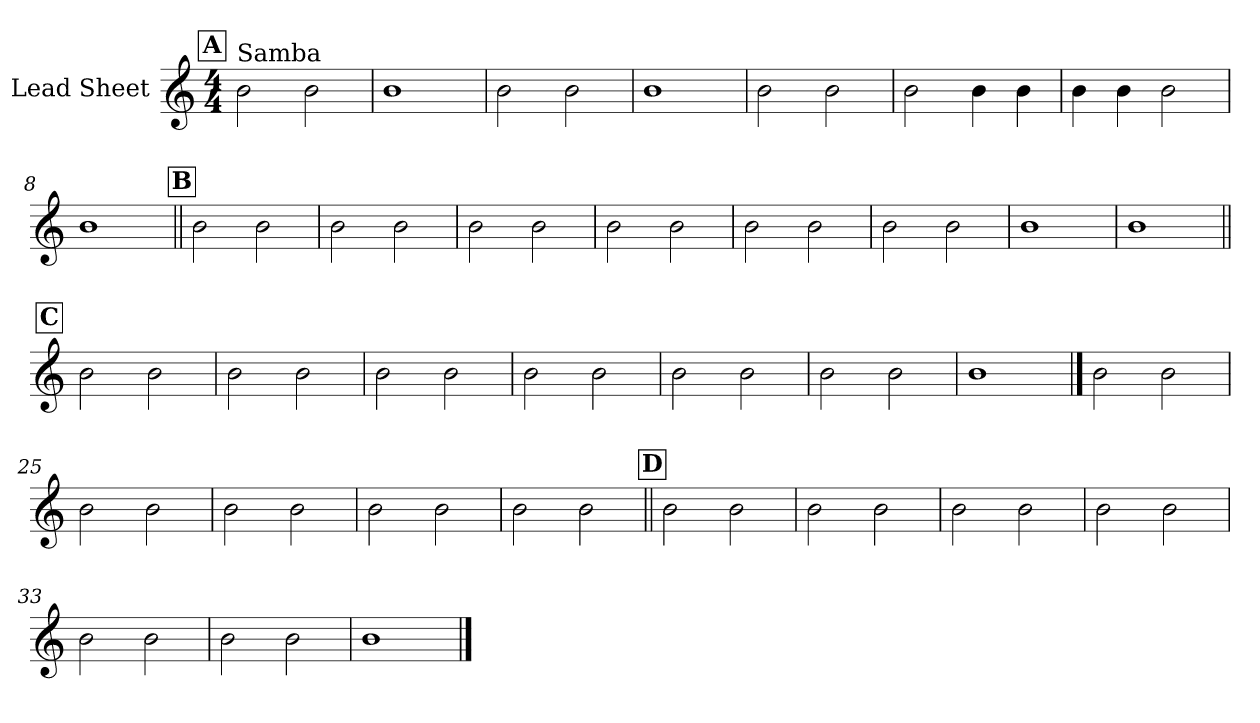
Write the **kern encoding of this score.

**kern
*part1
*staff1
*I"Lead Sheet
*clefG2
*k[]
*M4/4
!!LO:REH:place=s1:a:fs=14:t=A
=1
!LO:TX:a:t=Samba
2b\
2b\
=2
1b
=3
2b\
2b\
=4
1b
!!LO:LB:g=z
=5
2b\
2b\
=6
2b\
4b\
4b\
=7
4b\
4b\
2b\
=8
1b
!!LO:LB:g=z
!!LO:REH:place=s1:a:fs=14:t=B
=9||
2b\
2b\
=10
2b\
2b\
=11
2b\
2b\
=12
2b\
2b\
!!LO:LB:g=z
=13
2b\
2b\
=14
2b\
2b\
=15
1b
=16
1b
!!LO:LB:g=z
!!LO:REH:place=s1:a:fs=14:t=C
=17||
2b\
2b\
=18
2b\
2b\
=19
2b\
2b\
=20
2b\
2b\
!!LO:LB:g=z
=21
2b\
2b\
=22
2b\
2b\
=23
1b
!!LO:LB:g=z
==24
2b\
2b\
!!LO:LB:g=z
=25
2b\
2b\
=26
2b\
2b\
=27
2b\
2b\
=28
2b\
2b\
!!LO:LB:g=z
!!LO:REH:place=s1:a:fs=14:t=D
=29||
2b\
2b\
=30
2b\
2b\
=31
2b\
2b\
=32
2b\
2b\
!!LO:LB:g=z
=33
2b\
2b\
=34
2b\
2b\
=35
1b
==
*-
